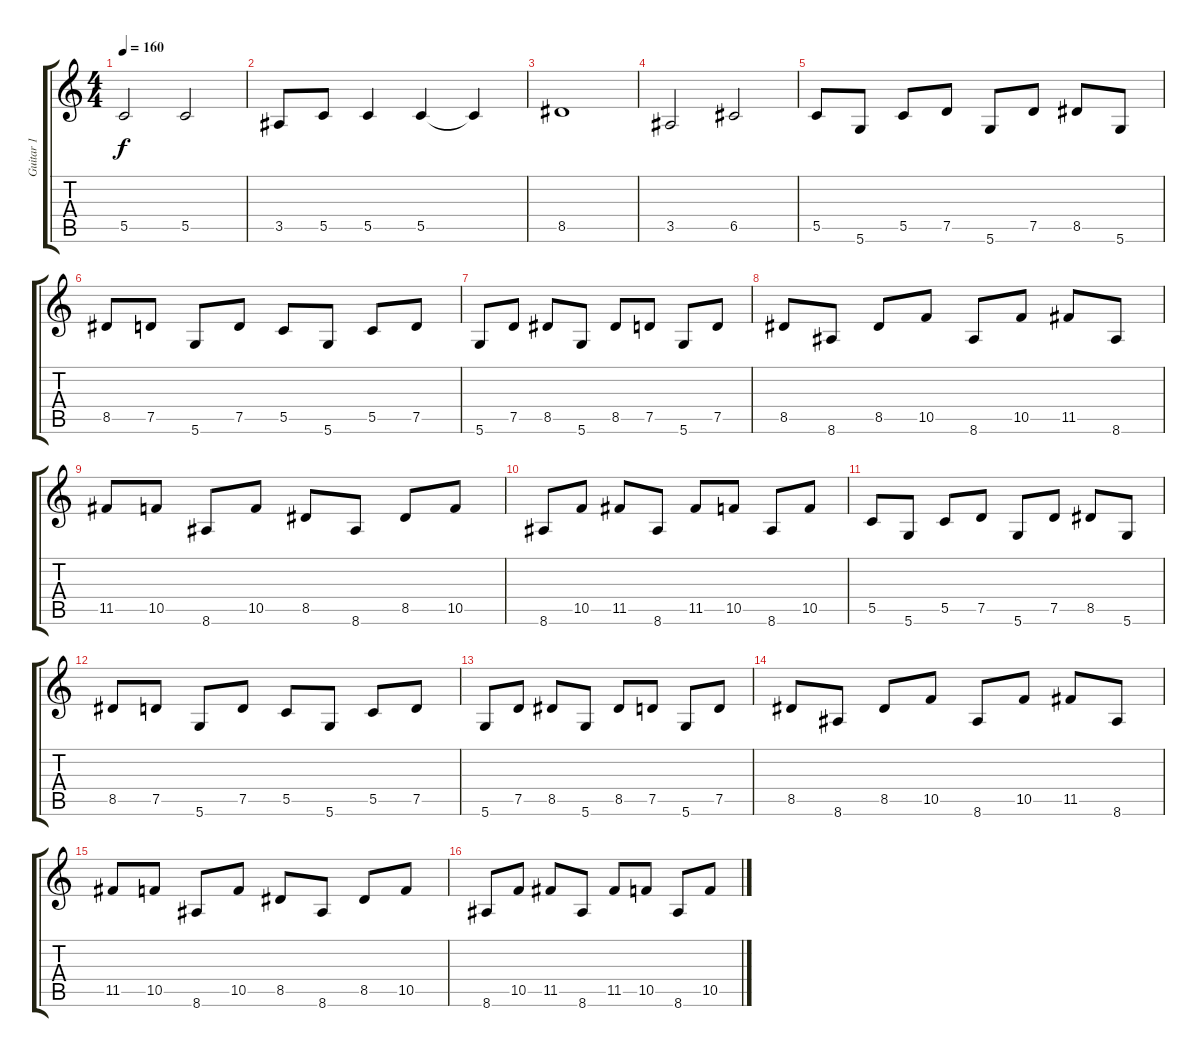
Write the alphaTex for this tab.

\track ("Guitar 1" "Guitar 1") {instrument distortionguitar}
\staff {score tabs}
\tuning (D4 A3 F3 C3 G2 D2) {hide}
\ts (4 4)
\tempo 160
\clef g2
\ks c
5.5.2{dy f} 5.5.2 |
3.5.8 5.5.8 5.5.4 5.5.4 5.5{t}.4 |
8.5.1 |
3.5.2 6.5.2 |
5.5.8 5.6.8 5.5.8 7.5.8 5.6.8 7.5.8 8.5.8 5.6.8 |
8.5.8 7.5.8 5.6.8 7.5.8 5.5.8 5.6.8 5.5.8 7.5.8 |
5.6.8 7.5.8 8.5.8 5.6.8 8.5.8 7.5.8 5.6.8 7.5.8 |
8.5.8 8.6.8 8.5.8 10.5.8 8.6.8 10.5.8 11.5.8 8.6.8 |
11.5.8 10.5.8 8.6.8 10.5.8 8.5.8 8.6.8 8.5.8 10.5.8 |
8.6.8 10.5.8 11.5.8 8.6.8 11.5.8 10.5.8 8.6.8 10.5.8 |
5.5.8 5.6.8 5.5.8 7.5.8 5.6.8 7.5.8 8.5.8 5.6.8 |
8.5.8 7.5.8 5.6.8 7.5.8 5.5.8 5.6.8 5.5.8 7.5.8 |
5.6.8 7.5.8 8.5.8 5.6.8 8.5.8 7.5.8 5.6.8 7.5.8 |
8.5.8 8.6.8 8.5.8 10.5.8 8.6.8 10.5.8 11.5.8 8.6.8 |
11.5.8 10.5.8 8.6.8 10.5.8 8.5.8 8.6.8 8.5.8 10.5.8 |
8.6.8 10.5.8 11.5.8 8.6.8 11.5.8 10.5.8 8.6.8 10.5.8
